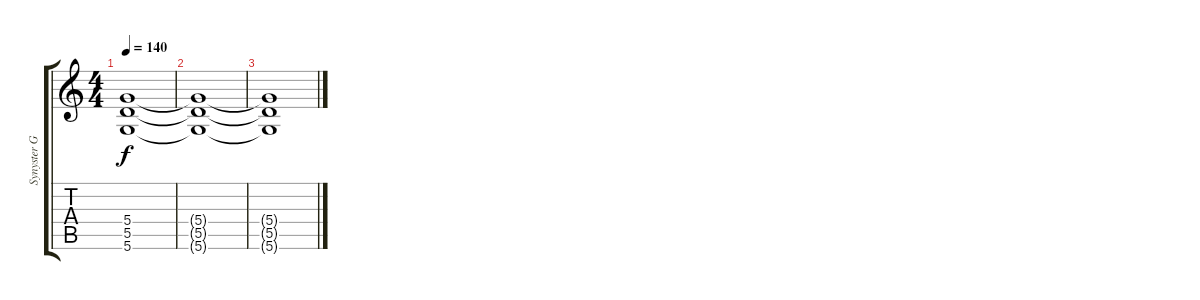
\track ("Synyster Gates" "Synyster G") {instrument distortionguitar}
\staff {score tabs}
\tuning (E4 B3 G3 D3 A2 D2) {hide}
\ts (4 4)
\tempo 140
\clef g2
\ks c
(5.4{t} 5.5{t} 5.6{t}).1{dy f} |
(5.4{t} 5.5{t} 5.6{t}).1 |
(5.4{t} 5.5{t} 5.6{t}).1
